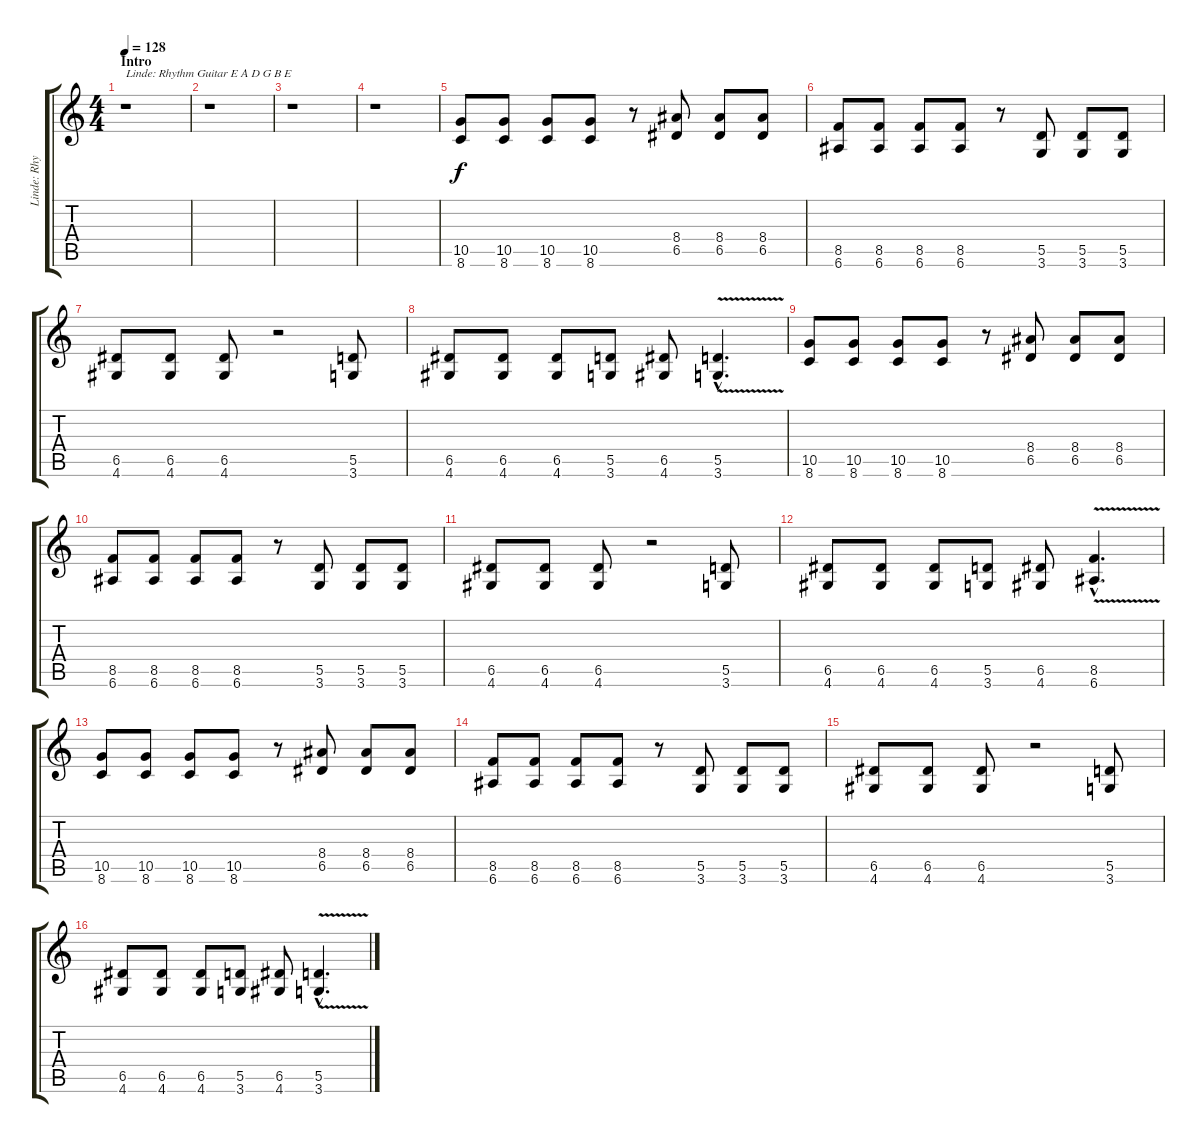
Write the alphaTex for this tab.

\track ("Linde: Rhythm Guitar" "Linde: Rhy") {instrument distortionguitar}
\staff {score tabs}
\tuning (E4 B3 G3 D3 A2 E2) {hide}
\ts (4 4)
\section ("" "Intro")
\tempo 128
\clef g2
\ks c
r.1{txt "Linde: Rhythm Guitar E A D G B E" dy f instrument distortionguitar} |
r.1 |
r.1 |
r.1 |
(10.5 8.6).8 (10.5 8.6).8 (10.5 8.6).8 (10.5 8.6).8 r.8 (8.4 6.5).8 (8.4 6.5).8 (8.4 6.5).8 |
(8.5 6.6).8 (8.5 6.6).8 (8.5 6.6).8 (8.5 6.6).8 r.8 (5.5 3.6).8 (5.5 3.6).8 (5.5 3.6).8 |
(6.5 4.6).8 (6.5 4.6).8 (6.5 4.6).8 r.2 (5.5 3.6).8 |
(6.5 4.6).8 (6.5 4.6).8 (6.5 4.6).8 (5.5 3.6).8 (6.5 4.6).8 (5.5{hac} 3.6{v hac}).4{d} |
(10.5 8.6).8 (10.5 8.6).8 (10.5 8.6).8 (10.5 8.6).8 r.8 (8.4 6.5).8 (8.4 6.5).8 (8.4 6.5).8 |
(8.5 6.6).8 (8.5 6.6).8 (8.5 6.6).8 (8.5 6.6).8 r.8 (5.5 3.6).8 (5.5 3.6).8 (5.5 3.6).8 |
(6.5 4.6).8 (6.5 4.6).8 (6.5 4.6).8 r.2 (5.5 3.6).8 |
(6.5 4.6).8 (6.5 4.6).8 (6.5 4.6).8 (5.5 3.6).8 (6.5 4.6).8 (8.5{hac} 6.6{v hac}).4{d} |
(10.5 8.6).8 (10.5 8.6).8 (10.5 8.6).8 (10.5 8.6).8 r.8 (8.4 6.5).8 (8.4 6.5).8 (8.4 6.5).8 |
(8.5 6.6).8 (8.5 6.6).8 (8.5 6.6).8 (8.5 6.6).8 r.8 (5.5 3.6).8 (5.5 3.6).8 (5.5 3.6).8 |
(6.5 4.6).8 (6.5 4.6).8 (6.5 4.6).8 r.2 (5.5 3.6).8 |
(6.5 4.6).8 (6.5 4.6).8 (6.5 4.6).8 (5.5 3.6).8 (6.5 4.6).8 (5.5{hac} 3.6{v hac}).4{d}
